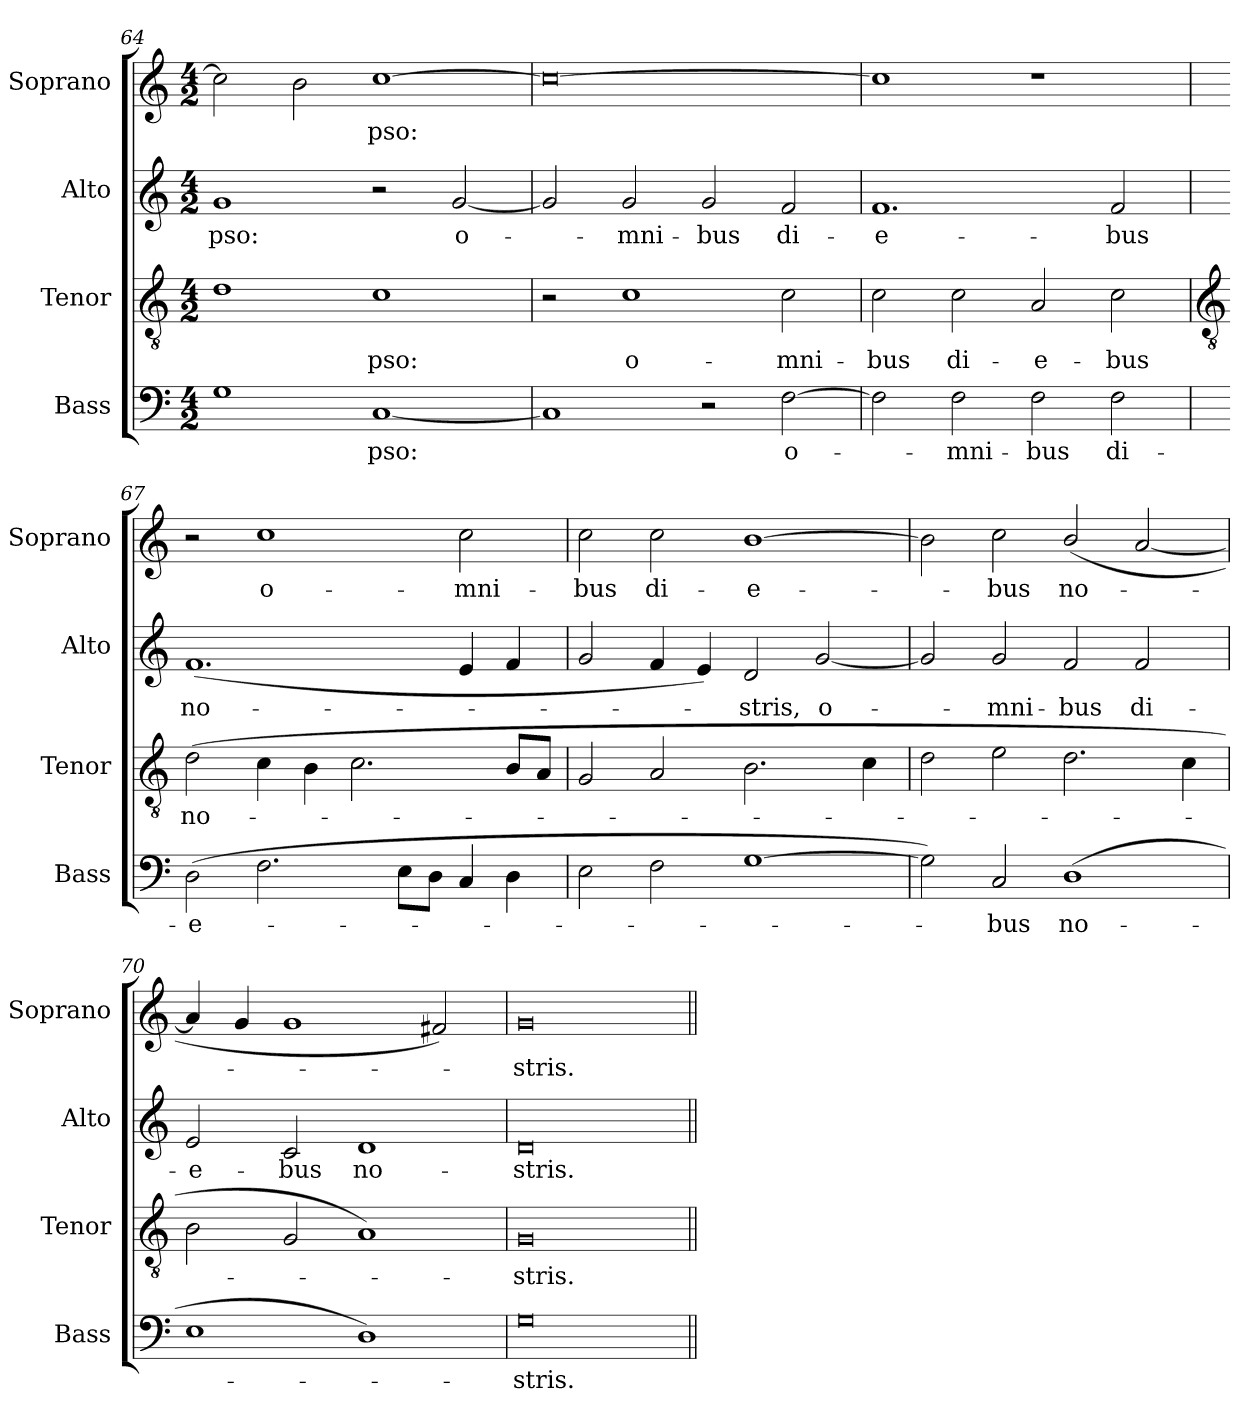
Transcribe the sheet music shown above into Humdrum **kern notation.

**kern	**text	**kern	**text	**kern	**text	**kern	**text
*part4	*part4	*part3	*part3	*part2	*part2	*part1	*part1
*staff4	*staff4	*staff3	*staff3	*staff2	*staff2	*staff1	*staff1
*I"Bass	*	*I"Tenor	*	*I"Alto	*	*I"Soprano	*
*I'Bass	*	*I'Tenor	*	*I'Alto	*	*I'Soprano	*
*clefF4	*	*clefGv2	*	*clefG2	*	*clefG2	*
*k[]	*	*k[]	*	*k[]	*	*k[]	*
*C:	*	*C:	*	*C:	*	*C:	*
*M4/2	*	*M4/2	*	*M4/2	*	*M4/2	*
=64	=64	=64	=64	=64	=64	=64	=64
!	!	!	!	!	!LO:LY:b	!	!
1G	.	1d	.	1g	pso:	2cc]	.
.	.	.	.	.	.	2b	.
!	!LO:LY:b	!	!LO:LY:b	!	!	!	!LO:LY:b
[1C	pso:	1c	pso:	2r	.	[1cc	pso:
!	!	!	!	!	!LO:LY:b	!	!
.	.	.	.	[2g	o-	.	.
=65	=65	=65	=65	=65	=65	=65	=65
1C]	.	2r	.	2g]	.	0cc_	.
!	!	!	!LO:LY:b	!	!LO:LY:b	!	!
.	.	1c	o-	2g	mni-	.	.
!	!	!	!	!	!LO:LY:b	!	!
2r	.	.	.	2g	-bus	.	.
!	!LO:LY:b	!	!LO:LY:b	!	!LO:LY:b	!	!
[2F	o-	2c	-mni-	2f	di-	.	.
=66	=66	=66	=66	=66	=66	=66	=66
!	!	!	!LO:LY:b	!	!LO:LY:b	!	!
2F]	.	2c	-bus	1.f	-e-	1cc]	.
!	!LO:LY:b	!	!LO:LY:b	!	!	!	!
2F	mni-	2c	di-	.	.	.	.
!	!LO:LY:b	!	!LO:LY:b	!	!	!	!
2F	-bus	2A	-e-	.	.	1r	.
!	!LO:LY:b	!	!LO:LY:b	!	!LO:LY:b	!	!
2F	di-	2c	-bus	2f	-bus	.	.
!!LO:LB:g=z
=67	=67	=67	=67	=67	=67	=67	=67
*	*	*clefGv2	*	*	*	*	*
!	!LO:LY:b	!	!LO:LY:b	!	!LO:LY:b	!	!
(>2D	-e-	(>2d	no-	(<1.f	no-	2r	.
!	!	!	!	!	!	!	!LO:LY:b
2.F	.	4c	.	.	.	1cc	o-
.	.	4B	.	.	.	.	.
.	.	2.c	.	.	.	.	.
8EL	.	.	.	.	.	.	.
8DJ	.	.	.	.	.	.	.
!	!	!	!	!	!	!	!LO:LY:b
4C	.	.	.	4e	.	2cc	-mni-
4D	.	8BL	.	4f	.	.	.
.	.	8AJ	.	.	.	.	.
=68	=68	=68	=68	=68	=68	=68	=68
!	!	!	!	!	!	!	!LO:LY:b
2E	.	2G	.	2g	.	2cc	-bus
!	!	!	!	!	!	!	!LO:LY:b
2F	.	2A	.	4f	.	2cc	di-
.	.	.	.	4e)	.	.	.
!	!	!	!	!	!LO:LY:b	!	!LO:LY:b
[1G	.	2.B	.	2d	stris,	[1b	-e-
!	!	!	!	!	!LO:LY:b	!	!
.	.	.	.	[2g	o-	.	.
.	.	4c	.	.	.	.	.
=69	=69	=69	=69	=69	=69	=69	=69
2G])	.	2d	.	2g]	.	2b]	.
!	!LO:LY:b	!	!	!	!LO:LY:b	!	!LO:LY:b
2C	bus	2e	.	2g	mni-	2cc	bus
!	!LO:LY:b	!	!	!	!LO:LY:b	!	!LO:LY:b
(>1D	no-	2.d	.	2f	-bus	(<2b/	no-
!	!	!	!	!	!LO:LY:b	!	!
.	.	.	.	2f	di-	[2a	.
.	.	4c	.	.	.	.	.
=70	=70	=70	=70	=70	=70	=70	=70
!	!	!	!	!	!LO:LY:b	!	!
1E	.	2B	.	2e	-e-	4a]	.
.	.	.	.	.	.	4g	.
!	!	!	!	!	!LO:LY:b	!	!
.	.	2G	.	2c	-bus	1g	.
!	!	!	!	!	!LO:LY:b	!	!
1D)	.	1A)	.	1d	no-	.	.
.	.	.	.	.	.	2f#)	.
=71	=71	=71	=71	=71	=71	=71	=71
!	!LO:LY:b	!	!LO:LY:b	!	!LO:LY:b	!	!LO:LY:b
0G	stris.	0G	stris.	0d	-stris.	0g	stris.
=||	=||	=||	=||	=||	=||	=||	=||
*-	*-	*-	*-	*-	*-	*-	*-
